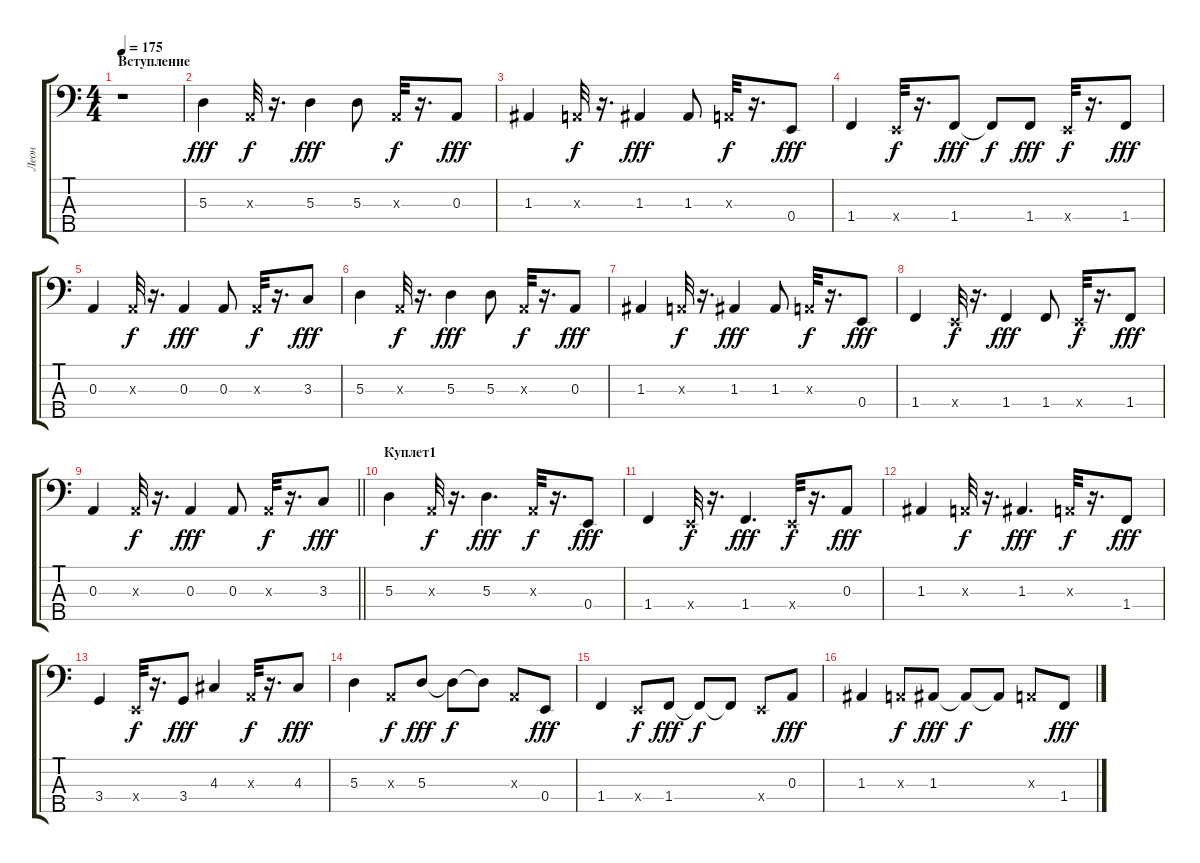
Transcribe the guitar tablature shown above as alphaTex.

\track ("Леон" "Леон") {instrument electricbassfinger}
\staff {score tabs}
\tuning (G2 D2 A1 E1 B0) {hide}
\ts (4 4)
\section ("" "Вступление")
\tempo 175
\clef f4
\ks c
r.1{dy fff instrument electricbassfinger} |
5.3.4 0.3{x}.32{dy f} r.16{d} 5.3.4{dy fff} 5.3.8 0.3{x}.32{dy f} r.16{d} 0.3.8{dy fff} |
1.3.4 0.3{x}.32{dy f} r.16{d} 1.3.4{dy fff} 1.3.8 0.3{x}.32{dy f} r.16{d} 0.4.8{dy fff} |
1.4.4 0.4{x}.32{dy f} r.16{d} 1.4.8{dy fff} 1.4{t}.8{dy f} 1.4.8{dy fff} 0.4{x}.32{dy f} r.16{d} 1.4.8{dy fff} |
0.3.4 0.3{x}.32{dy f} r.16{d} 0.3.4{dy fff} 0.3.8 0.3{x}.32{dy f} r.16{d} 3.3.8{dy fff} |
5.3.4 0.3{x}.32{dy f} r.16{d} 5.3.4{dy fff} 5.3.8 0.3{x}.32{dy f} r.16{d} 0.3.8{dy fff} |
1.3.4 0.3{x}.32{dy f} r.16{d} 1.3.4{dy fff} 1.3.8 0.3{x}.32{dy f} r.16{d} 0.4.8{dy fff} |
1.4.4 0.4{x}.32{dy f} r.16{d} 1.4.4{dy fff} 1.4.8 0.4{x}.32{dy f} r.16{d} 1.4.8{dy fff} |
\barLineRight lightlight
0.3.4 0.3{x}.32{dy f} r.16{d} 0.3.4{dy fff} 0.3.8 0.3{x}.32{dy f} r.16{d} 3.3.8{dy fff} |
\section ("" "Куплет1")
5.3.4 0.3{x}.32{dy f} r.16{d} 5.3.4{d dy fff} 0.3{x}.32{dy f} r.16{d} 0.4.8{dy fff} |
1.4.4 0.4{x}.32{dy f} r.16{d} 1.4.4{d dy fff} 0.4{x}.32{dy f} r.16{d} 0.3.8{dy fff} |
1.3.4 0.3{x}.32{dy f} r.16{d} 1.3.4{d dy fff} 0.3{x}.32{dy f} r.16{d} 1.4.8{dy fff} |
3.4.4 0.4{x}.32{dy f} r.16{d} 3.4.8{dy fff} 4.3.4 0.3{x}.32{dy f} r.16{d} 4.3.8{dy fff} |
5.3.4 0.3{x}.8{dy f} 5.3.8{dy fff} 5.3{t}.8{dy f} 5.3{t}.8 0.3{x}.8 0.4.8{dy fff} |
1.4.4 0.4{x}.8{dy f} 1.4.8{dy fff} 1.4{t}.8{dy f} 1.4{t}.8 0.4{x}.8 0.3.8{dy fff} |
1.3.4 0.3{x}.8{dy f} 1.3.8{dy fff} 1.3{t}.8{dy f} 1.3{t}.8 0.3{x}.8 1.4.8{dy fff}
